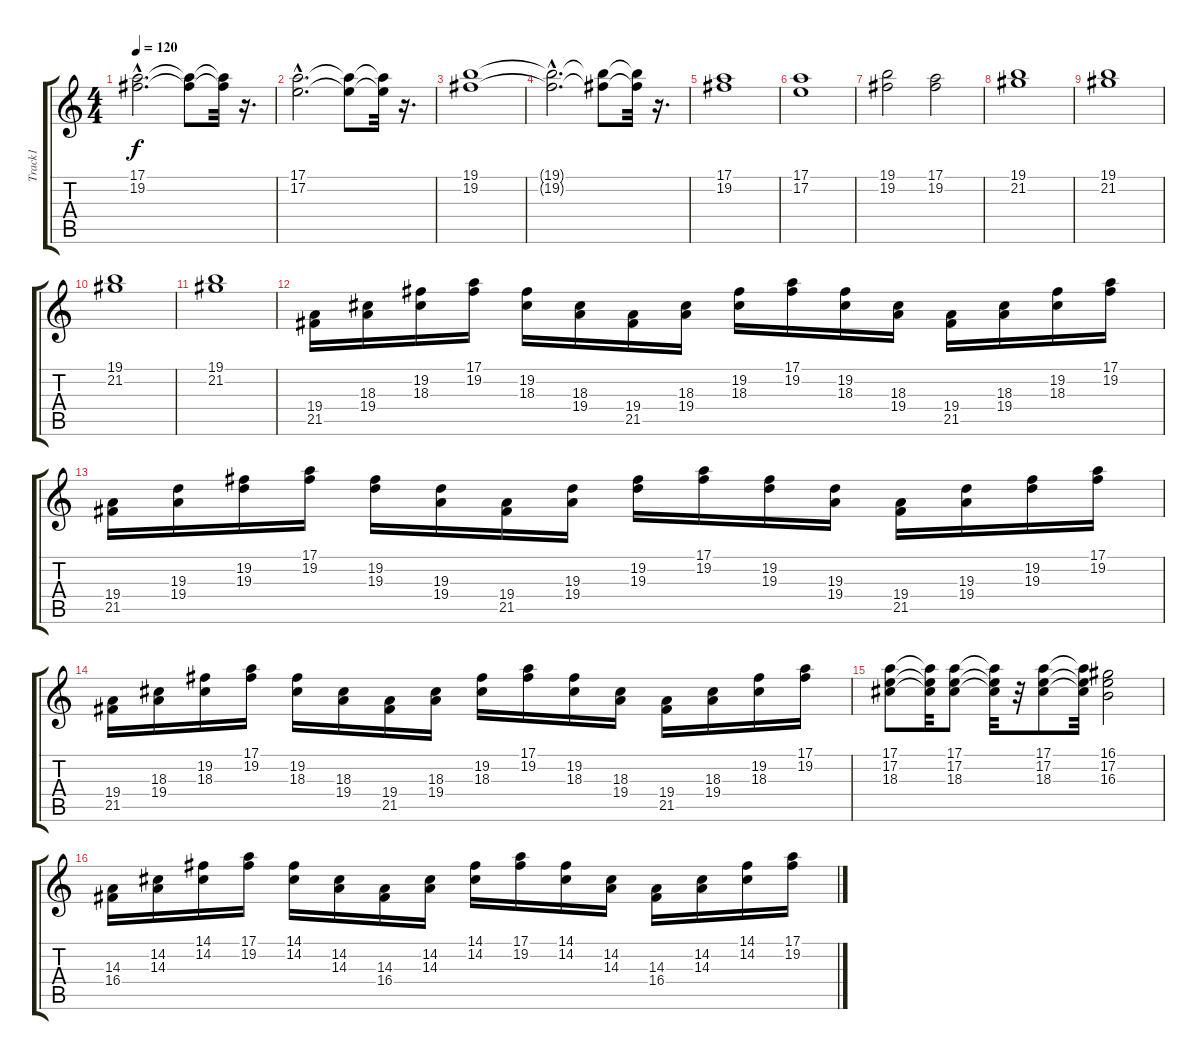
\track ("Track1" "Track1") {instrument harpsichord}
\staff {score tabs}
\tuning (E4 B3 G3 D3 A2 E2) {hide}
\ts (4 4)
\tempo 120
\clef g2
\ks c
(17.1{hac} 19.2{hac}).2{d dy f volume 10} (17.1{t} 19.2{t}).8 (17.1{t} 19.2{t}).32 r.16{d} |
(17.1{hac} 17.2{hac}).2{d} (17.1{t} 17.2{t}).8 (17.1{t} 17.2{t}).32 r.16{d} |
(19.1 19.2).1 |
(19.1{hac t} 19.2{hac t}).2{d} (19.1{t} 19.2{t}).8 (19.1{t} 19.2{t}).32 r.16{d} |
(17.1 19.2).1 |
(17.1 17.2).1 |
(19.1 19.2).2 (17.1 19.2).2 |
(19.1 21.2).1 |
(19.1 21.2).1 |
(19.1 21.2).1 |
(19.1 21.2).1 |
(19.4 21.5).16 (18.3 19.4).16 (19.2 18.3).16 (17.1 19.2).16 (19.2 18.3).16 (18.3 19.4).16 (19.4 21.5).16 (18.3 19.4).16 (19.2 18.3).16 (17.1 19.2).16 (19.2 18.3).16 (18.3 19.4).16 (19.4 21.5).16 (18.3 19.4).16 (19.2 18.3).16 (17.1 19.2).16 |
(19.4 21.5).16 (19.3 19.4).16 (19.2 19.3).16 (17.1 19.2).16 (19.2 19.3).16 (19.3 19.4).16 (19.4 21.5).16 (19.3 19.4).16 (19.2 19.3).16 (17.1 19.2).16 (19.2 19.3).16 (19.3 19.4).16 (19.4 21.5).16 (19.3 19.4).16 (19.2 19.3).16 (17.1 19.2).16 |
(19.4 21.5).16 (18.3 19.4).16 (19.2 18.3).16 (17.1 19.2).16 (19.2 18.3).16 (18.3 19.4).16 (19.4 21.5).16 (18.3 19.4).16 (19.2 18.3).16 (17.1 19.2).16 (19.2 18.3).16 (18.3 19.4).16 (19.4 21.5).16 (18.3 19.4).16 (19.2 18.3).16 (17.1 19.2).16 |
(17.1 17.2 18.3).8 (17.1{t} 17.2{t} 18.3{t}).32 (17.1 17.2 18.3).8 (17.1{t} 17.2{t} 18.3{t}).32 r.32 (17.1 17.2 18.3).8 (17.1{t} 17.2{t} 18.3{t}).32 (16.1 17.2 16.3).2 |
(14.3 16.4).16 (14.2 14.3).16 (14.1 14.2).16 (17.1 19.2).16 (14.1 14.2).16 (14.2 14.3).16 (14.3 16.4).16 (14.2 14.3).16 (14.1 14.2).16 (17.1 19.2).16 (14.1 14.2).16 (14.2 14.3).16 (14.3 16.4).16 (14.2 14.3).16 (14.1 14.2).16 (17.1 19.2).16
